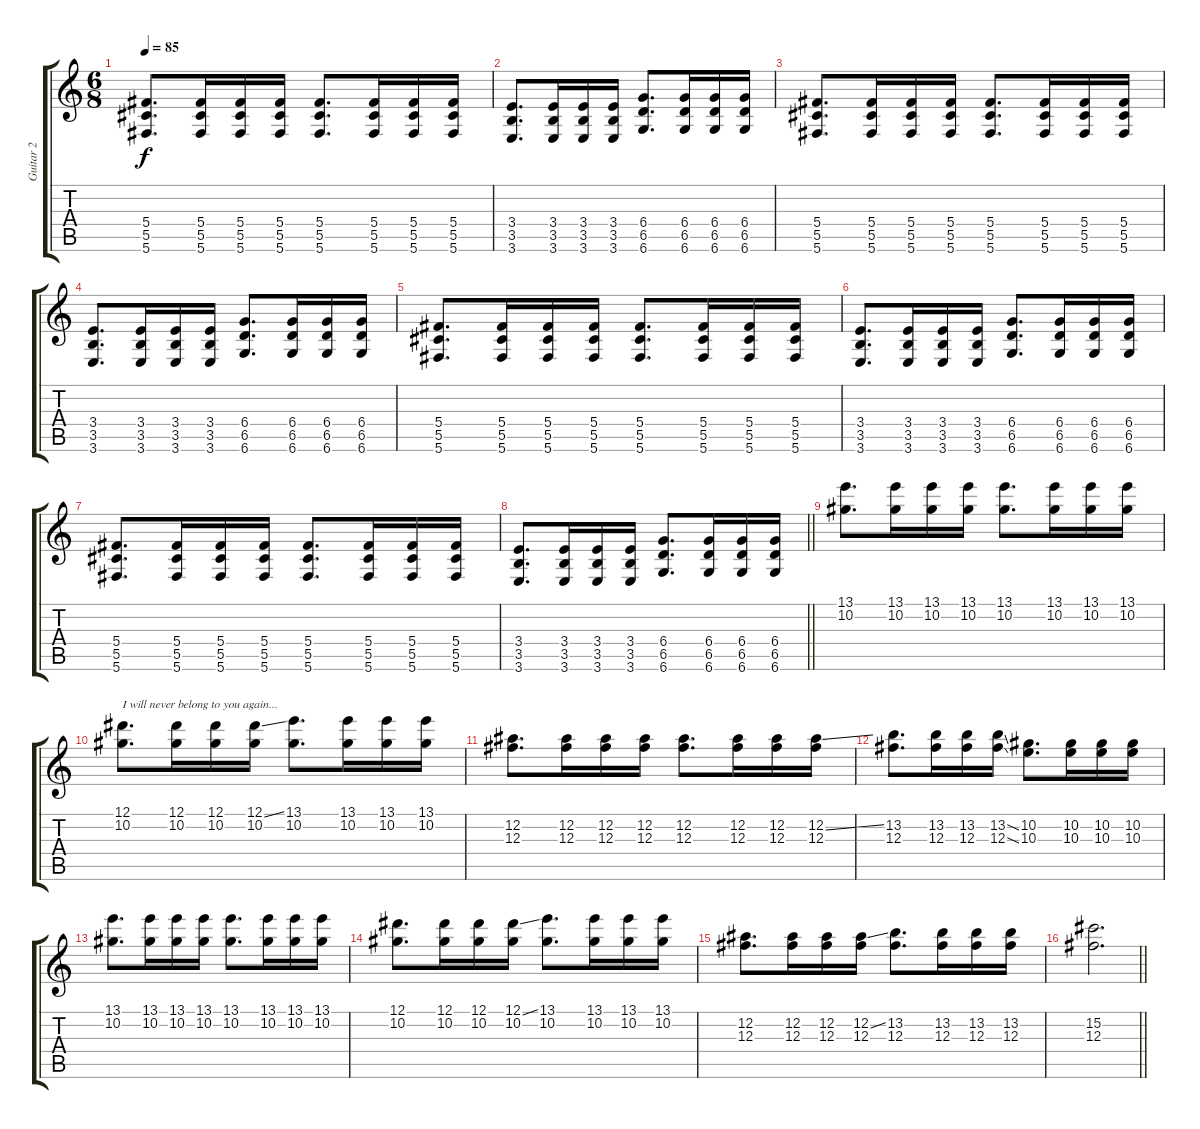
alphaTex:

\track ("Guitar 2" "Guitar 2") {instrument electricguitarclean}
\staff {score tabs}
\tuning (Eb4 Bb3 Gb3 Db3 Ab2 Db2) {hide}
\ts (6 8)
\tempo 85
\clef g2
\ks c
(5.4 5.5 5.6).8{d dy f instrument electricguitarclean} (5.4 5.5 5.6).16 (5.4 5.5 5.6).16 (5.4 5.5 5.6).16 (5.4 5.5 5.6).8{d} (5.4 5.5 5.6).16 (5.4 5.5 5.6).16 (5.4 5.5 5.6).16 |
(3.4 3.5 3.6).8{d} (3.4 3.5 3.6).16 (3.4 3.5 3.6).16 (3.4 3.5 3.6).16 (6.4 6.5 6.6).8{d} (6.4 6.5 6.6).16 (6.4 6.5 6.6).16 (6.4 6.5 6.6).16 |
(5.4 5.5 5.6).8{d} (5.4 5.5 5.6).16 (5.4 5.5 5.6).16 (5.4 5.5 5.6).16 (5.4 5.5 5.6).8{d} (5.4 5.5 5.6).16 (5.4 5.5 5.6).16 (5.4 5.5 5.6).16 |
(3.4 3.5 3.6).8{d} (3.4 3.5 3.6).16 (3.4 3.5 3.6).16 (3.4 3.5 3.6).16 (6.4 6.5 6.6).8{d} (6.4 6.5 6.6).16 (6.4 6.5 6.6).16 (6.4 6.5 6.6).16 |
(5.4 5.5 5.6).8{d} (5.4 5.5 5.6).16 (5.4 5.5 5.6).16 (5.4 5.5 5.6).16 (5.4 5.5 5.6).8{d} (5.4 5.5 5.6).16 (5.4 5.5 5.6).16 (5.4 5.5 5.6).16 |
(3.4 3.5 3.6).8{d} (3.4 3.5 3.6).16 (3.4 3.5 3.6).16 (3.4 3.5 3.6).16 (6.4 6.5 6.6).8{d} (6.4 6.5 6.6).16 (6.4 6.5 6.6).16 (6.4 6.5 6.6).16 |
(5.4 5.5 5.6).8{d} (5.4 5.5 5.6).16 (5.4 5.5 5.6).16 (5.4 5.5 5.6).16 (5.4 5.5 5.6).8{d} (5.4 5.5 5.6).16 (5.4 5.5 5.6).16 (5.4 5.5 5.6).16 |
\barLineRight lightlight
(3.4 3.5 3.6).8{d} (3.4 3.5 3.6).16 (3.4 3.5 3.6).16 (3.4 3.5 3.6).16 (6.4 6.5 6.6).8{d} (6.4 6.5 6.6).16 (6.4 6.5 6.6).16 (6.4 6.5 6.6).16 |
(13.1 10.2).8{d} (13.1 10.2).16 (13.1 10.2).16 (13.1 10.2).16 (13.1 10.2).8{d} (13.1 10.2).16 (13.1 10.2).16 (13.1 10.2).16 |
(12.1 10.2).8{d txt "I will never belong to you again..."} (12.1 10.2).16 (12.1 10.2).16 (12.1{ss} 10.2).16 (13.1 10.2).8{d} (13.1 10.2).16 (13.1 10.2).16 (13.1 10.2).16 |
(12.2 12.3).8{d} (12.2 12.3).16 (12.2 12.3).16 (12.2 12.3).16 (12.2 12.3).8{d} (12.2 12.3).16 (12.2 12.3).16 (12.2{ss} 12.3).16 |
(13.2 12.3).8{d} (13.2 12.3).16 (13.2 12.3).16 (13.2{ss} 12.3{ss}).16 (10.2 10.3).8{d} (10.2 10.3).16 (10.2 10.3).16 (10.2 10.3).16 |
(13.1 10.2).8{d} (13.1 10.2).16 (13.1 10.2).16 (13.1 10.2).16 (13.1 10.2).8{d} (13.1 10.2).16 (13.1 10.2).16 (13.1 10.2).16 |
(12.1 10.2).8{d} (12.1 10.2).16 (12.1 10.2).16 (12.1{ss} 10.2).16 (13.1 10.2).8{d} (13.1 10.2).16 (13.1 10.2).16 (13.1 10.2).16 |
(12.2 12.3).8{d} (12.2 12.3).16 (12.2 12.3).16 (12.2{ss} 12.3).16 (13.2 12.3).8{d} (13.2 12.3).16 (13.2 12.3).16 (13.2 12.3).16 |
\barLineRight lightlight
(15.2 12.3).2{d}
